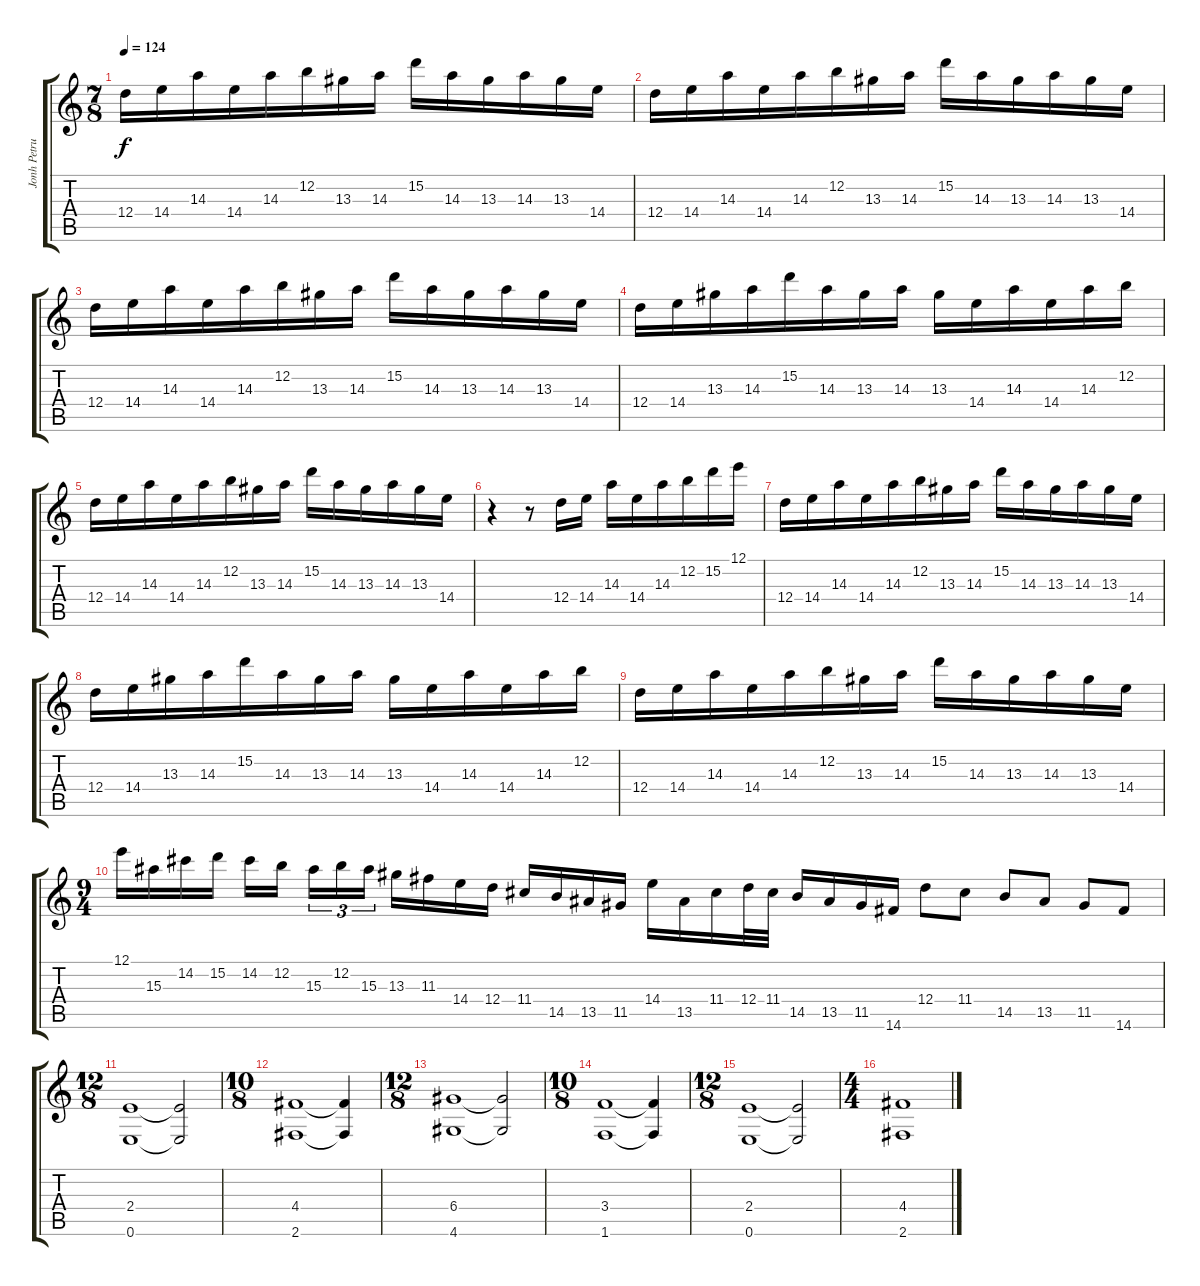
\track ("Jonh Petrucci - Guitar 4" "Jonh Petru") {instrument distortionguitar}
\staff {score tabs}
\tuning (E4 B3 G3 D3 A2 E2) {hide}
\ts (7 8)
\tempo 124
\clef g2
\ks c
12.4.16{dy f} 14.4.16 14.3.16 14.4.16 14.3.16 12.2.16 13.3.16 14.3.16 15.2.16 14.3.16 13.3.16 14.3.16 13.3.16 14.4.16 |
12.4.16 14.4.16 14.3.16 14.4.16 14.3.16 12.2.16 13.3.16 14.3.16 15.2.16 14.3.16 13.3.16 14.3.16 13.3.16 14.4.16 |
12.4.16 14.4.16 14.3.16 14.4.16 14.3.16 12.2.16 13.3.16 14.3.16 15.2.16 14.3.16 13.3.16 14.3.16 13.3.16 14.4.16 |
12.4.16 14.4.16 13.3.16 14.3.16 15.2.16 14.3.16 13.3.16 14.3.16 13.3.16 14.4.16 14.3.16 14.4.16 14.3.16 12.2.16 |
12.4.16 14.4.16 14.3.16 14.4.16 14.3.16 12.2.16 13.3.16 14.3.16 15.2.16 14.3.16 13.3.16 14.3.16 13.3.16 14.4.16 |
r.4 r.8 12.4.16 14.4.16 14.3.16 14.4.16 14.3.16 12.2.16 15.2.16 12.1.16 |
12.4.16 14.4.16 14.3.16 14.4.16 14.3.16 12.2.16 13.3.16 14.3.16 15.2.16 14.3.16 13.3.16 14.3.16 13.3.16 14.4.16 |
12.4.16 14.4.16 13.3.16 14.3.16 15.2.16 14.3.16 13.3.16 14.3.16 13.3.16 14.4.16 14.3.16 14.4.16 14.3.16 12.2.16 |
12.4.16 14.4.16 14.3.16 14.4.16 14.3.16 12.2.16 13.3.16 14.3.16 15.2.16 14.3.16 13.3.16 14.3.16 13.3.16 14.4.16 |
\ts (9 4)
12.1.16 15.3.16 14.2.16 15.2.16 14.2.16 12.2.16{beam splitsecondary} 15.3.16{tu (3 2)} 12.2.16{tu (3 2)} 15.3.16{tu (3 2) beam splitsecondary} 13.3.16 11.3.16 14.4.16 12.4.16 11.4.16 14.5.16 13.5.16 11.5.16 14.4.16 13.5.16 11.4.16 12.4.32 11.4.32 14.5.16 13.5.16 11.5.16 14.6.16 12.4.8 11.4.8 14.5.8 13.5.8 11.5.8 14.6.8 |
\ts (12 8)
(2.4 0.6).1 (2.4{t} 0.6{t}).2 |
\ts (10 8)
(4.4 2.6).1 (4.4{t} 2.6{t}).4 |
\ts (12 8)
(6.4 4.6).1 (6.4{t} 4.6{t}).2 |
\ts (10 8)
(3.4 1.6).1 (3.4{t} 1.6{t}).4 |
\ts (12 8)
(2.4 0.6).1 (2.4{t} 0.6{t}).2 |
\ts (4 4)
(4.4 2.6).1
